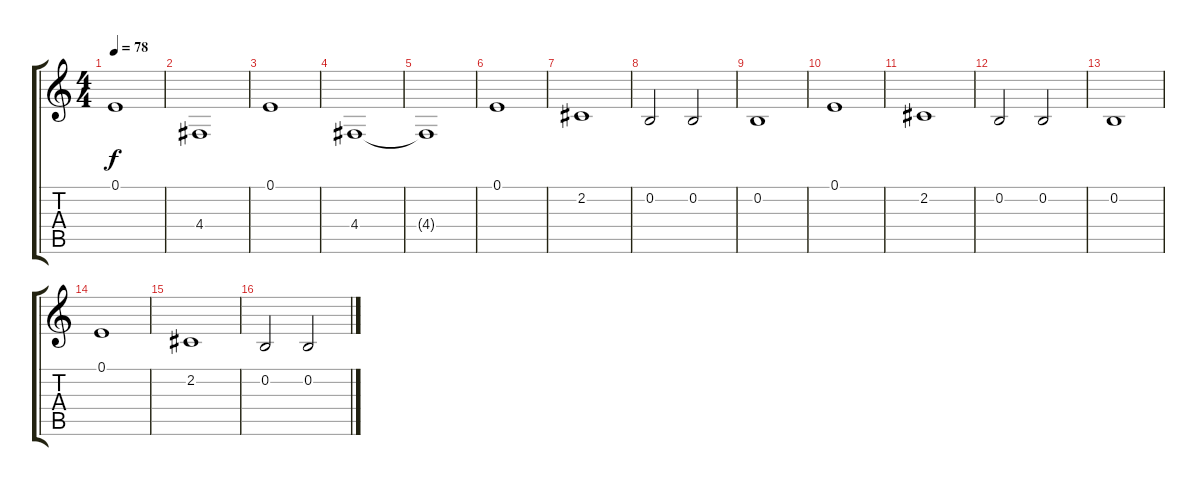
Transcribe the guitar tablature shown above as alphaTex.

\track "" {instrument stringensemble1}
\staff {score tabs}
\tuning (E4 B3 G3 D3 A2 E2) {hide}
\ts (4 4)
\tempo 78
\clef g2
\ks c
0.1.1{dy f} |
4.4.1 |
0.1.1 |
4.4.1 |
4.4{t}.1 |
0.1.1 |
2.2.1 |
0.2.2 0.2.2 |
0.2.1 |
0.1.1 |
2.2.1 |
0.2.2 0.2.2 |
0.2.1 |
0.1.1 |
2.2.1 |
0.2.2 0.2.2
